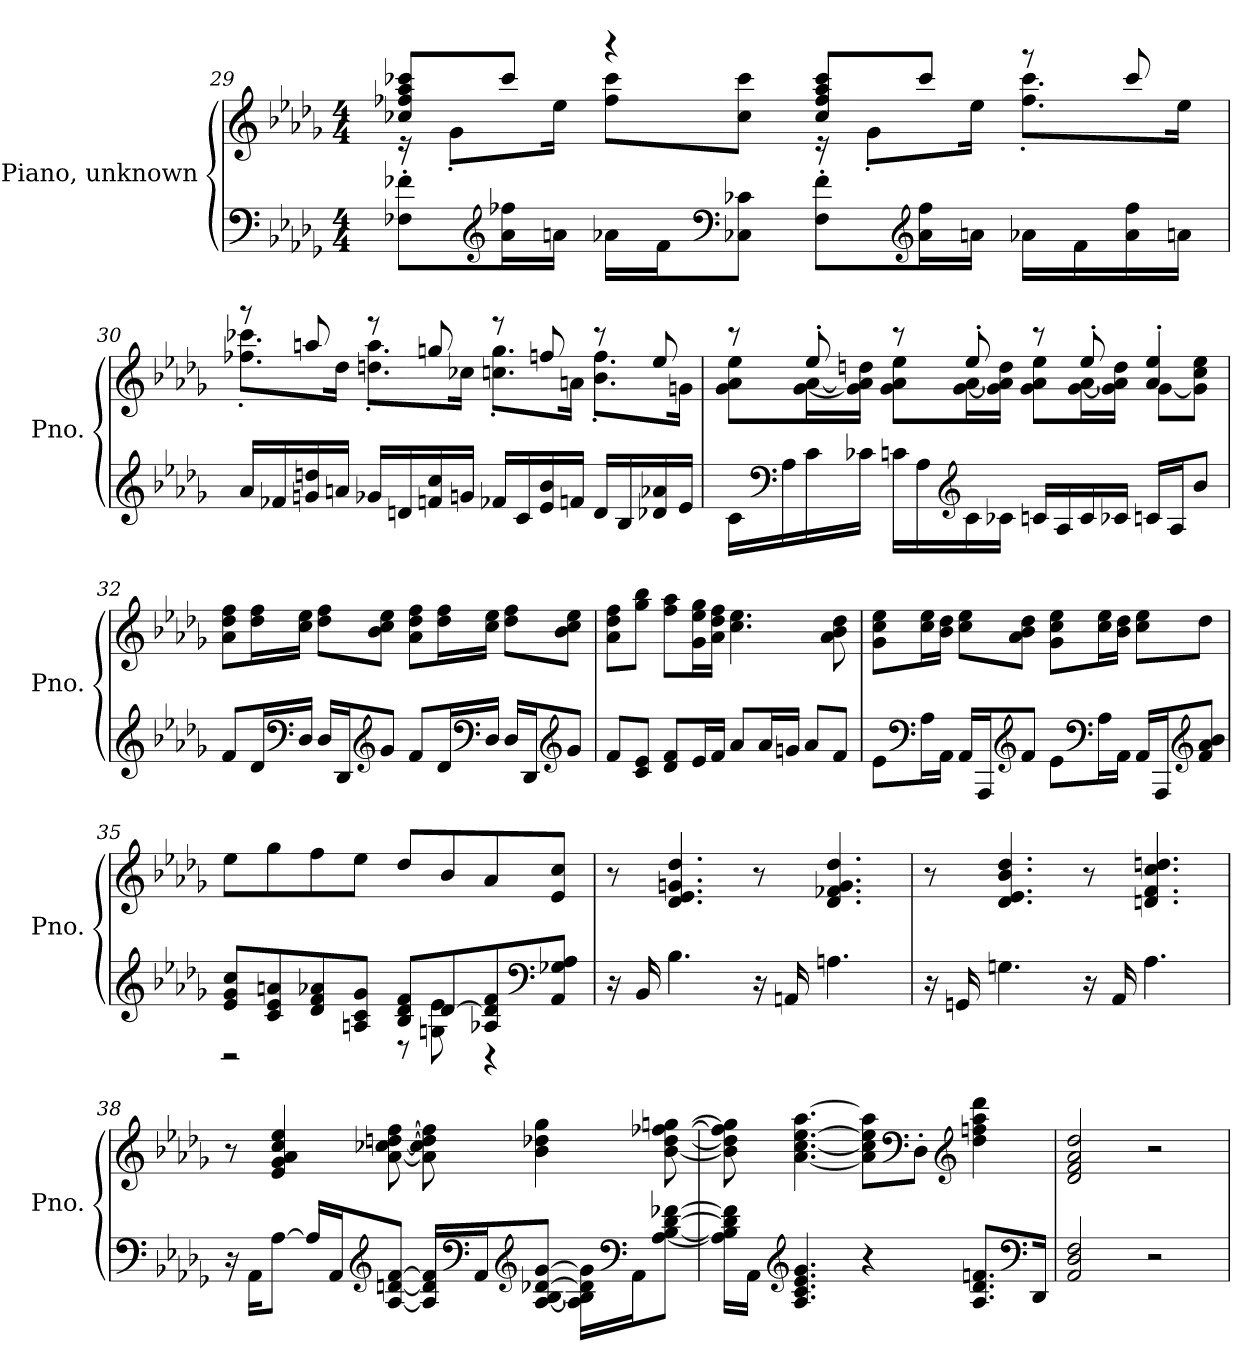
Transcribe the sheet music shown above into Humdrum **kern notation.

**kern	**kern
*part1	*part1
*staff2	*staff1
*I"Piano, unknown	*
*I'Pno.	*
!!LO:LB:g=z
*clefF4	*clefG2
*k[b-e-a-d-g-]	*k[b-e-a-d-g-]
*M4/4	*M4/4
=29	=29
*	*^
8F-X\' 8f-X\'L	8cc-X/ 8ff-X/ 8aa-/ 8ccc-X/L	16r
.	.	8g-'\L
*clefG2	*	*
16a-\ 16ff-X\L	8ccc-/J	.
16an\JJ	.	16ee-\Jk
16a-X\LL	4r	8ff-\ 8ccc-\L
16f-\J	.	.
*clefF4	*	*
8C-X\ 8c-X\J	.	8cc-\ 8ccc-\J
8F-\' 8f-\'L	8cc-/ 8ff-/ 8aa-/ 8ccc-/L	16r
.	.	8g-'\L
*clefG2	*	*
16a-\ 16ff-\L	8ccc-/J	.
16an\JJ	.	16ee-\Jk
16a-X\LL	8r	8.ff-\' 8.ccc-\'L
16f-\	.	.
16a-\ 16ff-\	8ccc-/	.
16an\JJ	.	16ee-\Jk
!!LO:LB:g=z	!!
=30	=30	=30
16a-/LL	8r	8.ff-X\' 8.ccc-X\'L
16f-X/	.	.
16gn/ 16ddn/	8aan/	.
16an/JJ	.	16dd-\Jk
16g-X/LL	8r	8.ddn\' 8.aa\'L
16dn/	.	.
16fn/ 16cc/	8ggn/	.
16gn/JJ	.	16cc-X\Jk
16f-X/LL	8r	8.ccn\' 8.gg\'L
16c/	.	.
16e-/ 16b-/	8ffn/	.
16fn/JJ	.	16an\Jk
16d/LL	8r	8.b-\' 8.ff\'L
16B-/	.	.
16d-X/ 16a-X/	8ee-/	.
16e-/JJ	.	16gn\Jk
!!LO:LB:g=z	!!
=31	=31	=31
16c\LL	8r	8g-\ 8a-\ 8ee-\L
*clefF4	*	*
16A-\	.	.
16c\	8ee-'/	[16g-\ [16a-\L
16c-X\JJ	.	16g-\] 16a-\] 16ddn\JJ
16cn\LL	8r	8g-\ 8a-\ 8ee-\L
16A-\	.	.
*clefG2	*	*
16c\	8ee-'/	[16g-\ [16a-\L
16c-X\JJ	.	16g-\] 16a-\] 16dd\JJ
16cn/LL	8r	8g-\ 8a-\ 8ee-\L
16A-/	.	.
16c/	8ee-'/	[16g-\ [16a-\L
16c-X/JJ	.	16g-\] 16a-\] 16dd\JJ
16cn/LL	4a-/' 4ee-/'	[8g-\L
16A-/J	.	.
8b-/J	.	8g-\] 8cc\ 8ee-\J
*	*v	*v
!!LO:PB:g=z
=32	=32
8f/L	8a-\ 8dd-\ 8ff\L
16d-/L	16dd-\ 16ff\L
*clefF4	*
16D-/JJ	16cc\ 16ee-\JJ
16D-/LL	8dd-\ 8ff\L
16DD-/J	.
*clefG2	*
8g-/J	8b-\ 8cc\ 8ee-\J
8f/L	8a-\ 8dd-\ 8ff\L
16d-/L	16dd-\ 16ff\L
*clefF4	*
16D-/JJ	16cc\ 16ee-\JJ
16D-/LL	8dd-\ 8ff\L
16DD-/J	.
*clefG2	*
8g-/J	8b-\ 8cc\ 8ee-\J
=33	=33
8f/L	8a-\ 8dd-\ 8ff\L
8c/ 8e-/J	8gg-\ 8bb-\J
8d-/ 8f/L	8ff\ 8aa-\L
16e-/L	16g-\ 16ee-\ 16gg-\L
16f/JJ	16a-\ 16dd-\ 16ff\JJ
8a-/L	4.cc\ 4.ee-\
16a-/L	.
16gn/JJ	.
8a-/L	.
8f/J	8a-\ 8b-\ 8dd-\
!!LO:LB:g=z
=34	=34
8e-\L	8g-\ 8cc\ 8ee-\L
*clefF4	*
16A-\L	16cc\ 16ee-\L
16AA-\JJ	16b-\ 16dd-\JJ
16AA-/LL	8cc\ 8ee-\L
16AAA-/J	.
*clefG2	*
8f/J	8a-\ 8b-\ 8dd-\J
8e-\L	8g-\ 8cc\ 8ee-\L
*clefF4	*
16A-\L	16cc\ 16ee-\L
16AA-\JJ	16b-\ 16dd-\JJ
16AA-/LL	8cc\ 8ee-\L
16AAA-/J	.
*clefG2	*
8f/ 8a-/ 8b-/J	8dd-\J
=35	=35
*^	*
8e-/ 8g-/ 8cc/L	2r	8ee-\L
8c/ 8e-/ 8an/	.	8gg-\
8d-/ 8f/ 8a-X/	.	8ff\
8An/ 8c/ 8g-/J	.	8ee-\J
8B-/ 8d-/ 8f/L	8r	8dd-/L
[8d-/	8Gn\ 8e-\	8b-/
8A-X/ 8d-/] 8f/	4r	8a-/
*clefF4	*	*
8AA-/ 8G-X/ 8A-/J	.	8e-/ 8cc/J
*v	*v	*
!!LO:LB:g=z
=36	=36
16r	8r
16BB-/	.
4.B-\	4.d-/ 4.e-/ 4.gn/ 4.dd-/
16r	8r
16AAn/	.
4.An\	4.d-/ 4.f-X/ 4.g/ 4.dd-/
=37	=37
16r	8r
16GGn/	.
4.Gn\	4.d-/ 4.e-/ 4.b-/ 4.dd-/
16r	8r
16AA-/	.
4.A-\	4.dn/ 4.f/ 4.cc/ 4.ddn/
!!LO:LB:g=z
=38	=38
16r	8r
16AA-\KL	.
[8A-\J	4e-/ 4g-/ 4a-/ 4cc/ 4ee-/
16A-/LL]	.
16AA-/J	.
*clefG2	*
[8A-/ [8dn/ [8f/J	[8a-\ [8cc-X\ [8ddn\ [8ff\
16A-/] 16d/] 16f/]LL	8a-\] 8cc-\] 8dd\] 8ff\]
*clefF4	*
16AA-/J	.
*clefG2	*
[8A-/ [8B-/ [8d-X/ [8g-/J	4b-\ 4dd-X\ 4gg-\
16A-\] 16B-\] 16d-\] 16g-\]LL	.
*clefF4	*
16AA-\J	.
[8A-\ [8B-\ [8d-\ [8f-X\J	[8b-\ [8dd-\ [8ff-X\ [8ggn\
=39	=39
16A-\] 16B-\] 16d-\] 16f-\]LL	8b-\] 8dd-\] 8ff-\] 8gg\]
16AA-\JJ	.
*clefG2	*
4.A-/ 4.c/ 4.e-/ 4.g-/	[4.a-\ [4.cc\ [4.ee-\ [4.aa-\
4r	8a-\] 8cc\] 8ee-\] 8aa-\]L
*	*clefF4
.	8D-'\J
*	*clefG2
8.A-/ 8.d-/ 8.fn/L	4dd-\ 4ffn\ 4aa-\ 4ddd-\
*clefF4	*
16DD-/Jk	.
!!LO:LB:g=z
=40	=40
2AA-/ 2D-/ 2F/	2d-/ 2f/ 2a-/ 2dd-/
2r	2r
=	=
*-	*-
